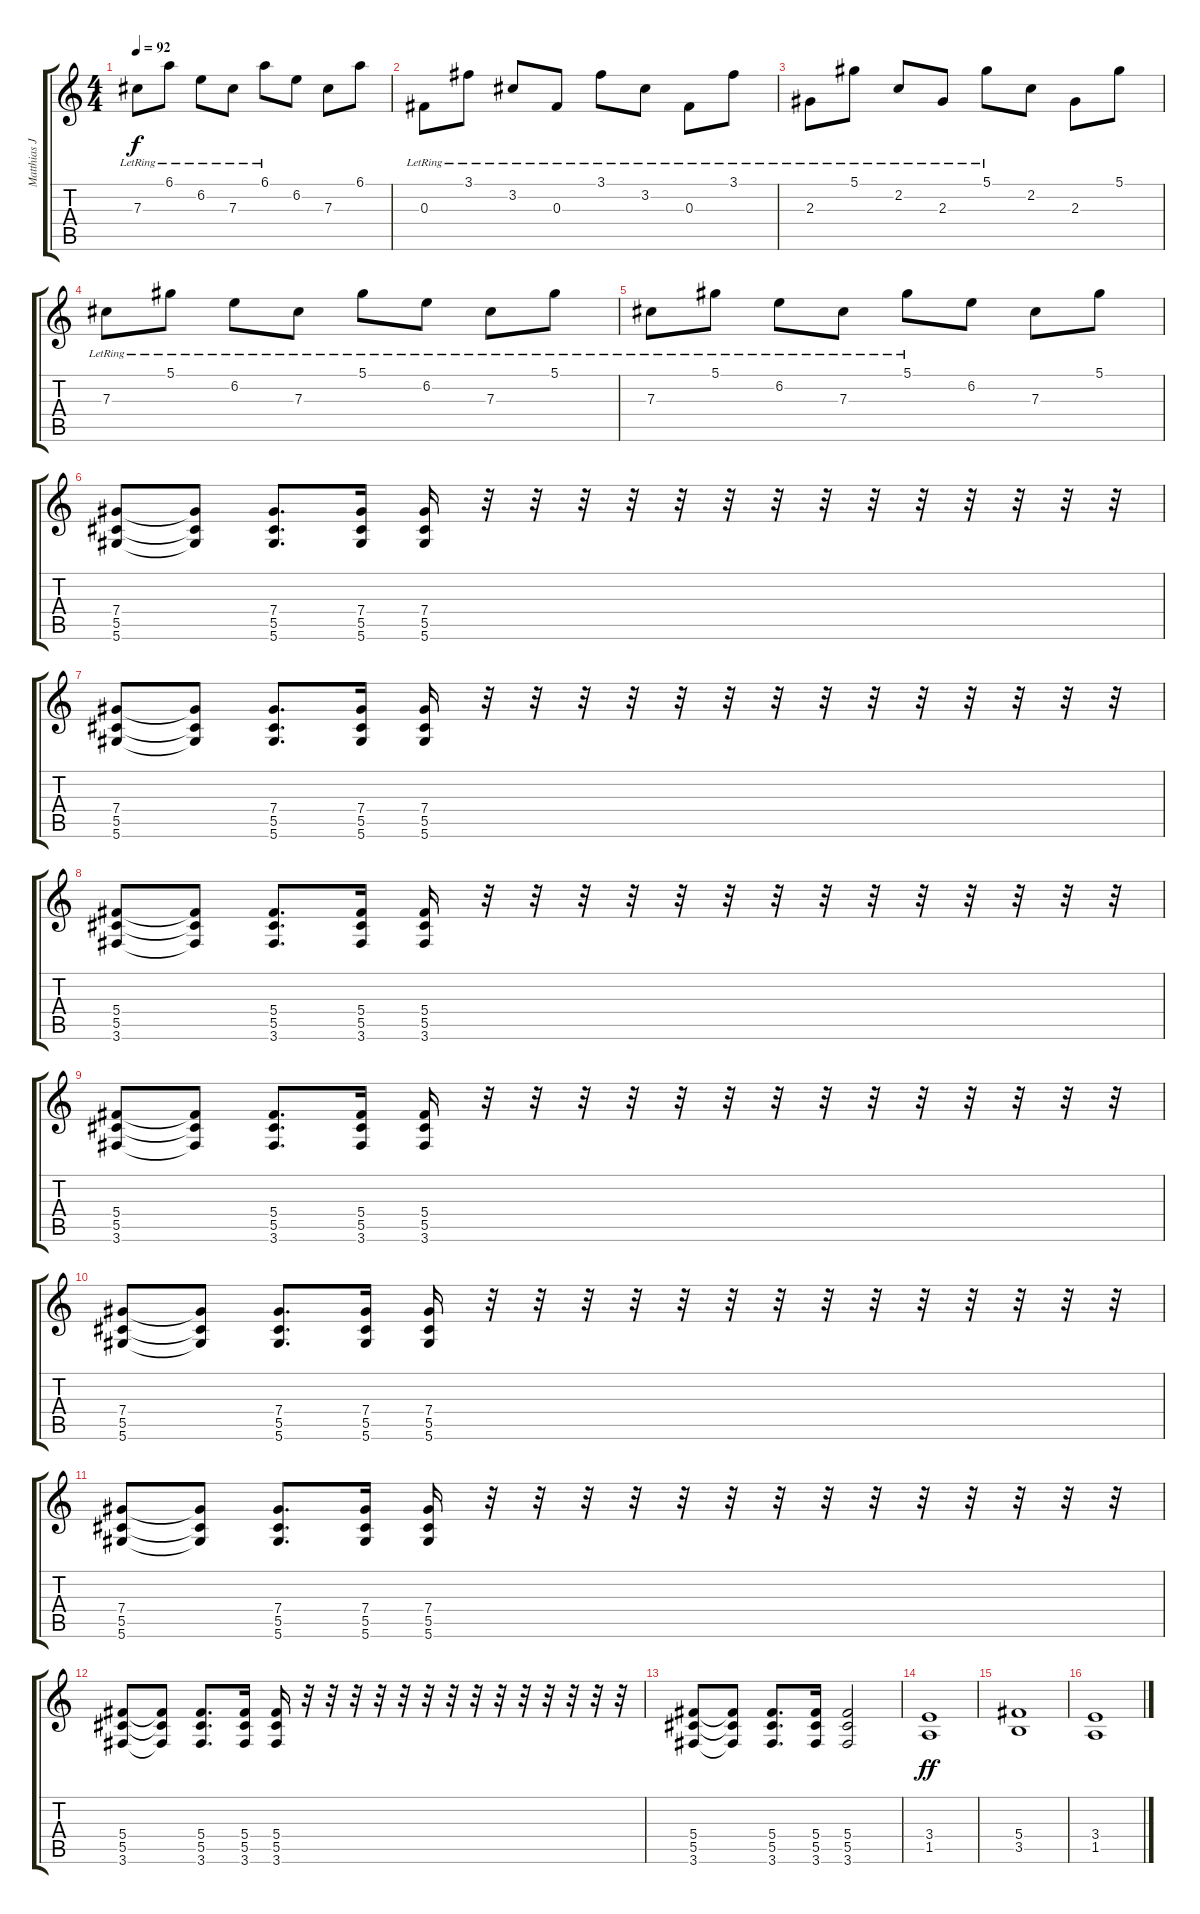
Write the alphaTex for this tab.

\track ("Matthias Jabs" "Matthias J") {instrument electricguitarjazz}
\staff {score tabs}
\tuning (Eb4 Bb3 Gb3 Db3 Ab2 Eb2) {hide}
\ts (4 4)
\tempo 92
\clef g2
\ks c
7.3{lr}.8{dy f} 6.1{lr}.8 6.2{lr}.8 7.3{lr}.8 6.1{lr}.8 6.2.8 7.3.8 6.1.8 |
0.3{lr}.8 3.1{lr}.8 3.2{lr}.8 0.3{lr}.8 3.1{lr}.8 3.2{lr}.8 0.3{lr}.8 3.1{lr}.8 |
2.3{lr}.8 5.1{lr}.8 2.2{lr}.8 2.3{lr}.8 5.1{lr}.8 2.2.8 2.3.8 5.1.8 |
7.3{lr}.8 5.1{lr}.8 6.2{lr}.8 7.3{lr}.8 5.1{lr}.8 6.2{lr}.8 7.3{lr}.8 5.1{lr}.8 |
7.3{lr}.8 5.1{lr}.8 6.2{lr}.8 7.3{lr}.8 5.1{lr}.8 6.2.8 7.3.8 5.1.8 |
(7.4 5.5 5.6).8{volume 13 instrument distortionguitar} (7.4{t} 5.5{t} 5.6{t}).8 (7.4 5.5 5.6).8{d} (7.4 5.5 5.6).16 (7.4 5.5 5.6).16 r.32 r.32 r.32 r.32 r.32 r.32 r.32 r.32 r.32 r.32 r.32 r.32 r.32 r.32 |
(7.4 5.5 5.6).8 (7.4{t} 5.5{t} 5.6{t}).8 (7.4 5.5 5.6).8{d} (7.4 5.5 5.6).16 (7.4 5.5 5.6).16 r.32 r.32 r.32 r.32 r.32 r.32 r.32 r.32 r.32 r.32 r.32 r.32 r.32 r.32 |
(5.4 5.5 3.6).8 (5.4{t} 5.5{t} 3.6{t}).8 (5.4 5.5 3.6).8{d} (5.4 5.5 3.6).16 (5.4 5.5 3.6).16 r.32 r.32 r.32 r.32 r.32 r.32 r.32 r.32 r.32 r.32 r.32 r.32 r.32 r.32 |
(5.4 5.5 3.6).8 (5.4{t} 5.5{t} 3.6{t}).8 (5.4 5.5 3.6).8{d} (5.4 5.5 3.6).16 (5.4 5.5 3.6).16 r.32 r.32 r.32 r.32 r.32 r.32 r.32 r.32 r.32 r.32 r.32 r.32 r.32 r.32 |
(7.4 5.5 5.6).8 (7.4{t} 5.5{t} 5.6{t}).8 (7.4 5.5 5.6).8{d} (7.4 5.5 5.6).16 (7.4 5.5 5.6).16 r.32 r.32 r.32 r.32 r.32 r.32 r.32 r.32 r.32 r.32 r.32 r.32 r.32 r.32 |
(7.4 5.5 5.6).8 (7.4{t} 5.5{t} 5.6{t}).8 (7.4 5.5 5.6).8{d} (7.4 5.5 5.6).16 (7.4 5.5 5.6).16 r.32 r.32 r.32 r.32 r.32 r.32 r.32 r.32 r.32 r.32 r.32 r.32 r.32 r.32 |
(5.4 5.5 3.6).8 (5.4{t} 5.5{t} 3.6{t}).8 (5.4 5.5 3.6).8{d} (5.4 5.5 3.6).16 (5.4 5.5 3.6).16 r.32 r.32 r.32 r.32 r.32 r.32 r.32 r.32 r.32 r.32 r.32 r.32 r.32 r.32 |
(5.4 5.5 3.6).8 (5.4{t} 5.5{t} 3.6{t}).8 (5.4 5.5 3.6).8{d} (5.4 5.5 3.6).16 (5.4 5.5 3.6).2 |
(3.4 1.5).1{dy ff} |
(5.4 3.5).1 |
(3.4 1.5).1
